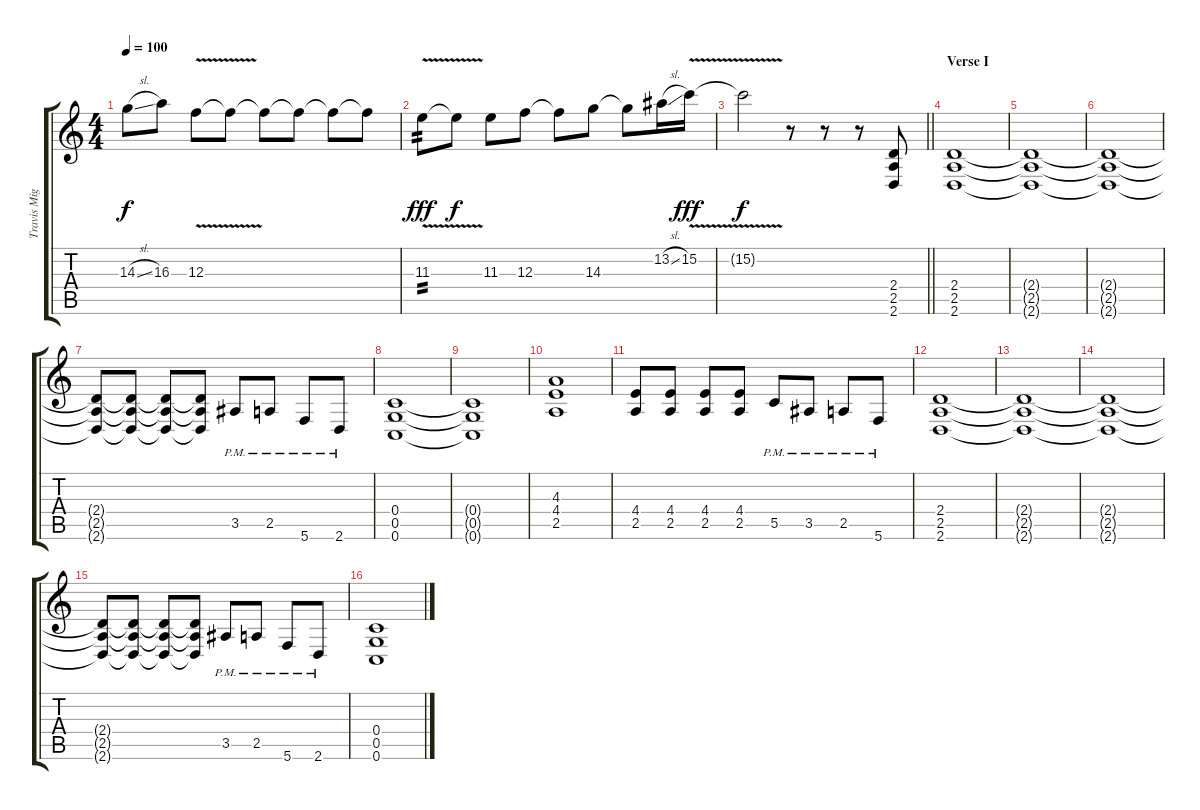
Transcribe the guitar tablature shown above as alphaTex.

\track ("Travis Miguel" "Travis Mig") {instrument distortionguitar}
\staff {score tabs}
\tuning (D4 A3 F3 C3 G2 C2) {hide}
\ts (4 4)
\tempo 100
\clef g2
\ks c
14.3{sl t}.8{dy f} 16.3.8 12.3{v}.8 12.3{t}.8 12.3{t}.8 12.3{t}.8 12.3{t}.8 12.3{t}.8 |
11.3{v}.8{tp 2 dy fff} 11.3{t}.8{dy f} 11.3.8 12.3.8 12.3{t}.8 14.3.8 14.3{t}.8 13.2{sl}.16 15.2{v}.16{dy fff} |
\barLineRight lightlight
15.2{t}.2{dy f} r.8 r.8 r.8 (2.4 2.5 2.6).8 |
\section ("" "Verse I")
(2.4 2.5 2.6).1{volume 13} |
(2.4{t} 2.5{t} 2.6{t}).1 |
(2.4{t} 2.5{t} 2.6{t}).1 |
(2.4{t} 2.5{t} 2.6{t}).8 (2.4{t} 2.5{t} 2.6{t}).8 (2.4{t} 2.5{t} 2.6{t}).8 (2.4{t} 2.5{t} 2.6{t}).8 3.5{pm}.8 2.5{pm}.8 5.6{pm}.8 2.6{pm}.8 |
(0.4 0.5 0.6).1 |
(0.4{t} 0.5{t} 0.6{t}).1 |
(4.3 4.4 2.5).1 |
(4.4 2.5).8 (4.4 2.5).8 (4.4 2.5).8 (4.4 2.5).8 5.5{pm}.8 3.5{pm}.8 2.5{pm}.8 5.6{pm}.8 |
(2.4 2.5 2.6).1{volume 13} |
(2.4{t} 2.5{t} 2.6{t}).1 |
(2.4{t} 2.5{t} 2.6{t}).1 |
(2.4{t} 2.5{t} 2.6{t}).8 (2.4{t} 2.5{t} 2.6{t}).8 (2.4{t} 2.5{t} 2.6{t}).8 (2.4{t} 2.5{t} 2.6{t}).8 3.5{pm}.8 2.5{pm}.8 5.6{pm}.8 2.6{pm}.8 |
(0.4 0.5 0.6).1
